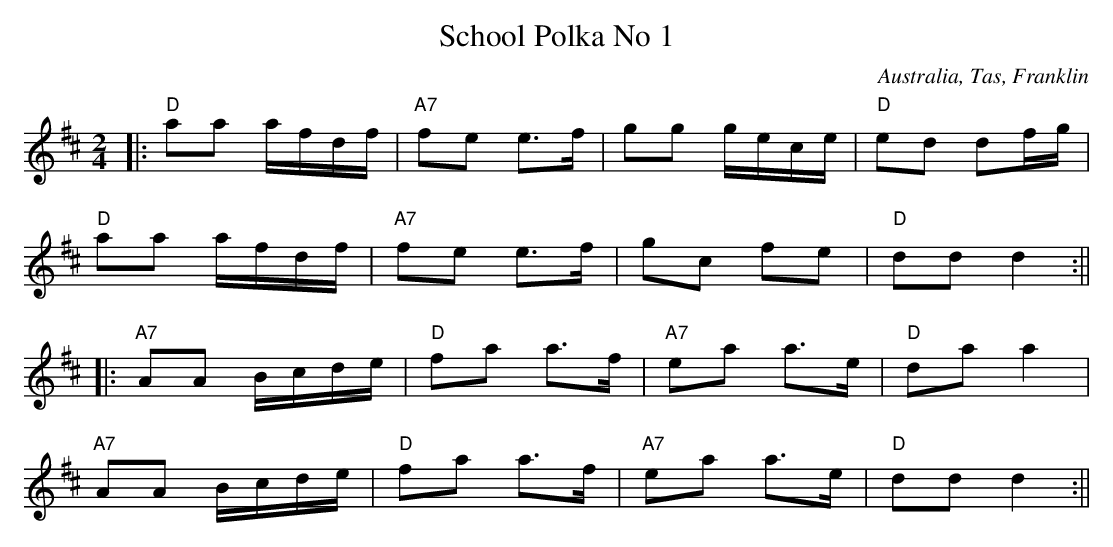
X:1
T:School Polka No 1
O:Australia, Tas, Franklin
M:2/4
L:1/8
K:D
|: "D" aa a/2f/2d/2f/2 | "A7" fe e>f | gg g/2e/2c/2e/2 | "D" ed df/2g/2 |
"D" aa a/2f/2d/2f/2 | "A7" fe e>f | gc fe | "D" dd d2 :||
|:"A7" AA B/2c/2d/2e/2 | "D" fa a>f | "A7" ea a>e | "D" da a2 |
"A7" AA B/2c/2d/2e/2 | "D" fa a>f | "A7" ea a>e | "D" dd d2 :||
